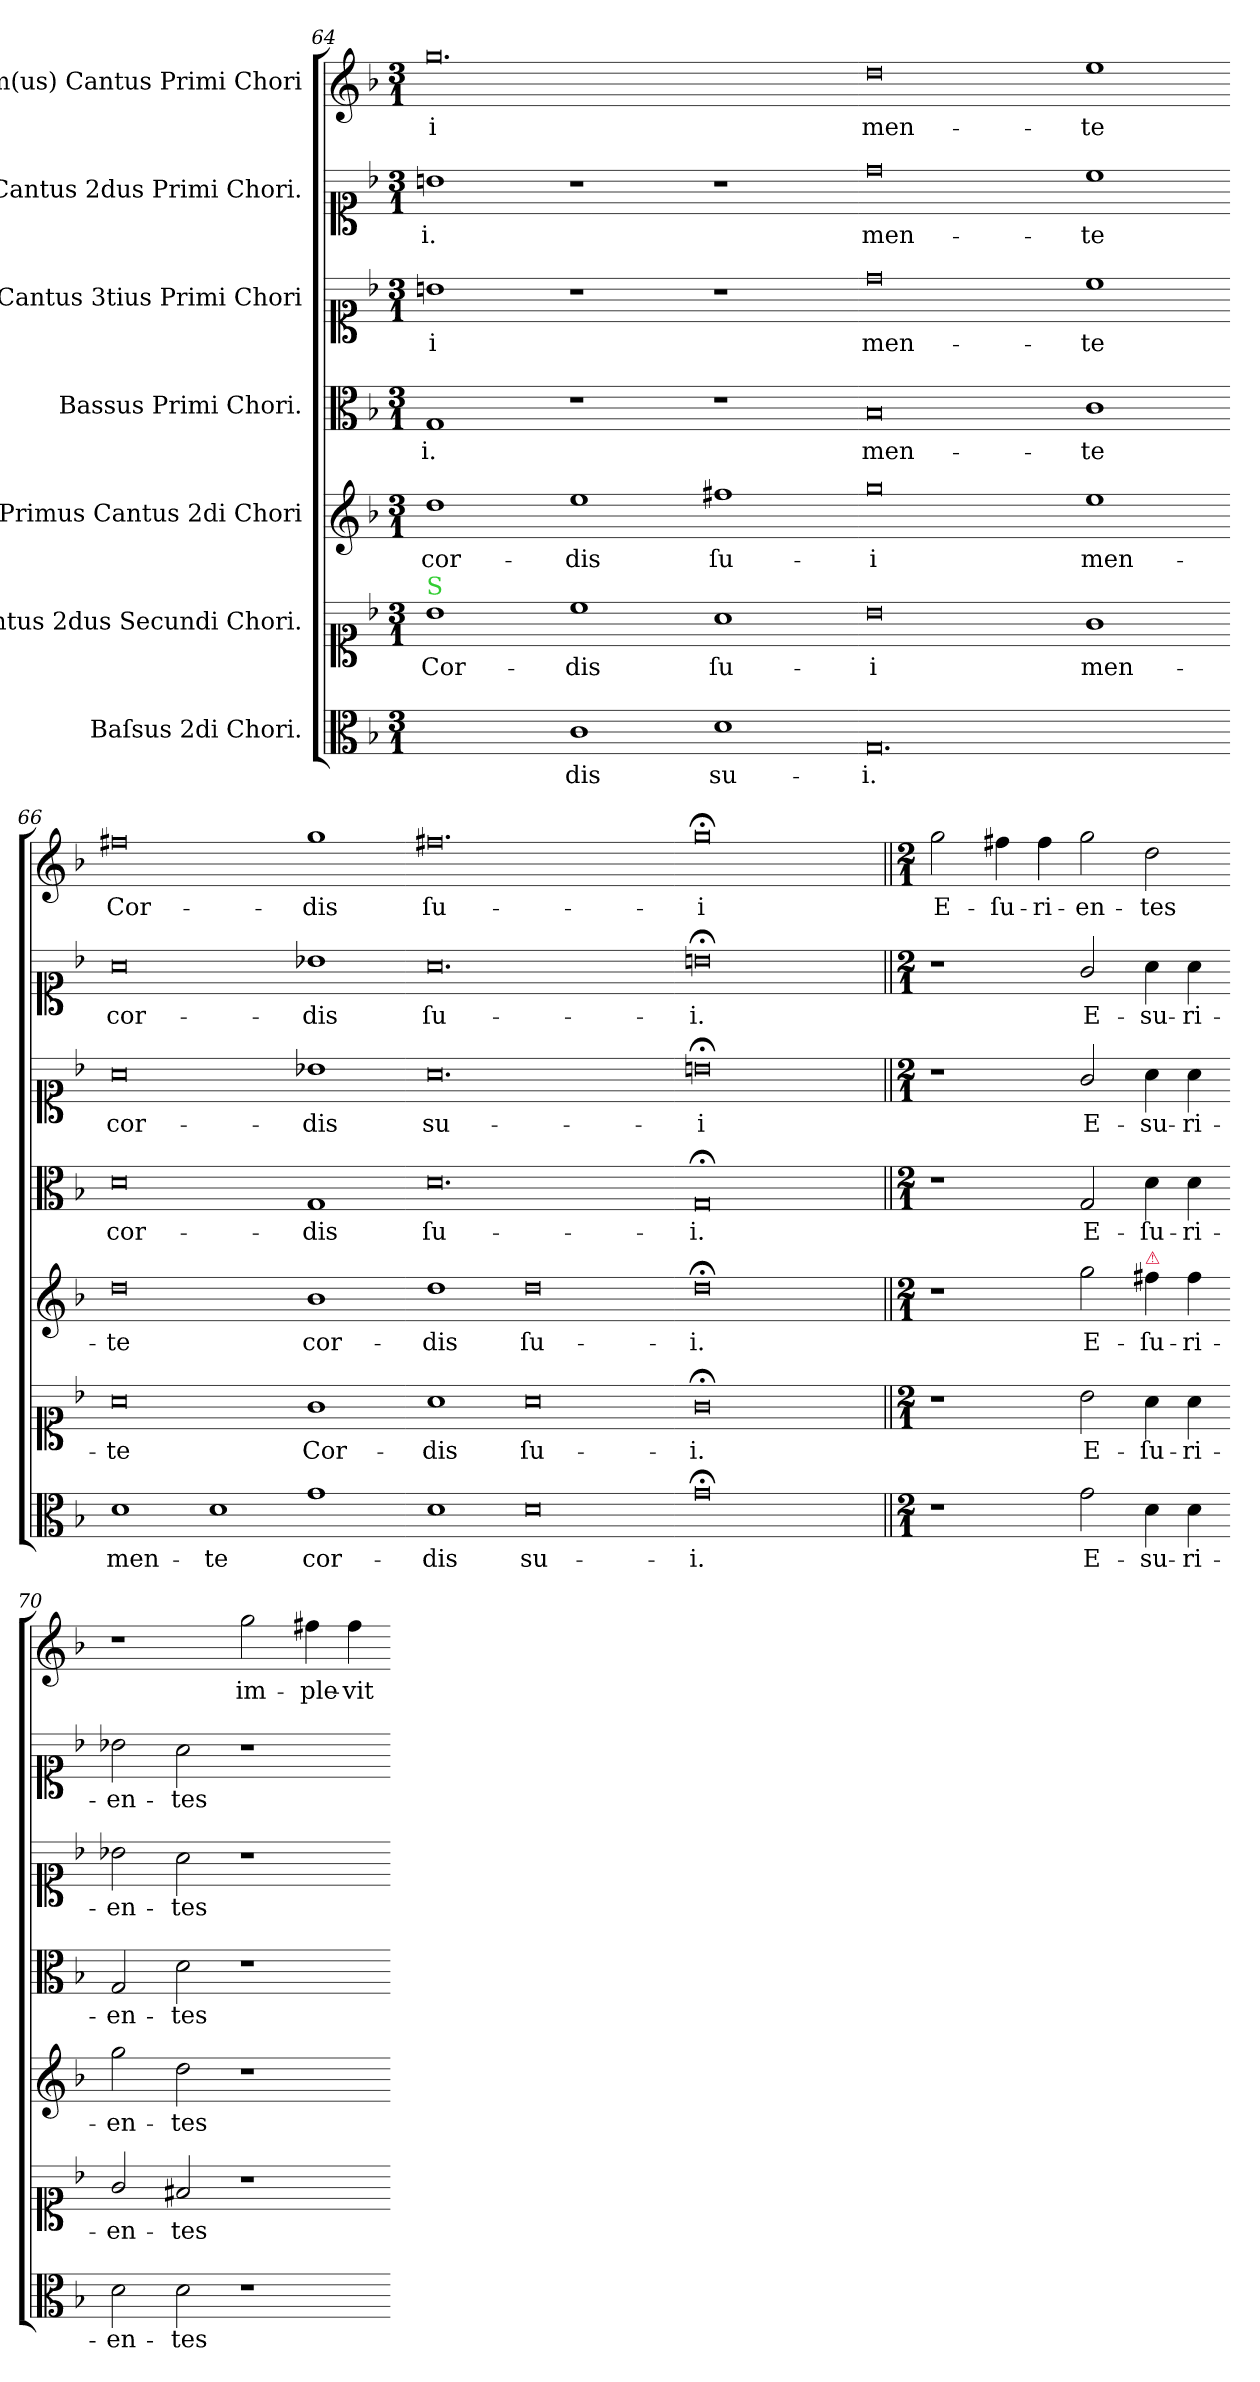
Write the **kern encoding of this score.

**kern	**text	**kern	**text	**kern	**text	**kern	**text	**kern	**text	**kern	**text	**kern	**text
*part7	*part7	*part6	*part6	*part5	*part5	*part4	*part4	*part3	*part3	*part2	*part2	*part1	*part1
*staff7	*staff7	*staff6	*staff6	*staff5	*staff5	*staff4	*staff4	*staff3	*staff3	*staff2	*staff2	*staff1	*staff1
*I"Baſsus 2di Chori.	*	*I"Cantus 2dus Secundi Chori.	*	*I"Primus Cantus 2di Chori	*	*I"Bassus Primi Chori.	*	*I"Cantus 3tius Primi Chori	*	*I"Cantus 2dus Primi Chori.	*	*I"Im(us) Cantus Primi Chori	*
*clefC3	*	*clefC1	*	*clefG2	*	*clefC3	*	*clefC1	*	*clefC1	*	*clefG2	*
*k[b-]	*	*k[b-]	*	*k[b-]	*	*k[b-]	*	*k[b-]	*	*k[b-]	*	*k[b-]	*
*M3/1	*	*M3/1	*	*M3/1	*	*M3/1	*	*M3/1	*	*M3/1	*	*M3/1	*
=64	=64	=64	=64	=64	=64	=64	=64	=64	=64	=64	=64	=64	=64
!	!	!LO:TX:a:color=limegreen:t=S	!	!	!	!	!	!	!	!	!	!	!
!	!	!	!	!	!LO:LY:i	!	!	!	!	!	!LO:LY:i	!	!
1gyy	cor-	1b-	Cor-	1dd	cor-	1G	-i.	1bn	-i	1bn	-i.	0.gg	-i
!	!	!	!	!	!LO:LY:i	!	!	!	!	!	!	!	!
1c	-dis	1cc	-dis	1ee	-dis	1r	.	1r	.	1r	.	.	.
!	!	!	!	!	!LO:LY:i	!	!	!	!	!	!	!	!
1d	su-	1a	ſu-	1ff#X	ſu-	1r	.	1r	.	1r	.	.	.
=65-	=65-	=65-	=65-	=65-	=65-	=65-	=65-	=65-	=65-	=65-	=65-	=65-	=65-
!	!	!	!	!	!LO:LY:i	!	!	!	!	!	!	!	!
0.G	-i.	0b-	-i	0gg	-i	0B-	men-	0dd	men-	0dd	men-	0dd	men-
.	.	1g	men-	1ee	men-	1c	-te	1cc	-te	1cc	-te	1ee	-te
=66-	=66-	=66-	=66-	=66-	=66-	=66-	=66-	=66-	=66-	=66-	=66-	=66-	=66-
1d	men-	0a	-te	0dd	-te	0d	cor-	0a	cor-	0a	cor-	0ff#X	Cor-
1d	-te	.	.	.	.	.	.	.	.	.	.	.	.
1g	cor-	1g	Cor-	1b-	cor-	1G	-dis	1b-X	-dis	1b-X	-dis	1gg	-dis
=67-	=67-	=67-	=67-	=67-	=67-	=67-	=67-	=67-	=67-	=67-	=67-	=67-	=67-
1d	-dis	1a	-dis	1dd	-dis	0.d	ſu-	0.a	su-	0.a	ſu-	0.ff#X	ſu-
0d	su-	0a	ſu-	0dd	ſu-	.	.	.	.	.	.	.	.
=68-	=68-	=68-	=68-	=68-	=68-	=68-	=68-	=68-	=68-	=68-	=68-	=68-	=68-
!LO:N:vis=0	!	!LO:N:vis=0	!	!LO:N:vis=0	!	!LO:N:vis=0	!	!LO:N:vis=0	!	!LO:N:vis=0	!	!LO:N:vis=0	!
0.g;<;	-i.	0.g;<;	-i.	0.dd;<	-i.	0.G;<;	-i.	0.bn;<;	-i	0.bn;<;	-i.	0.gg;<;	-i
=69||	=69||	=69||	=69||	=69||	=69||	=69||	=69||	=69||	=69||	=69||	=69||	=69||	=69||
*M2/1	*	*M2/1	*	*M2/1	*	*M2/1	*	*M2/1	*	*M2/1	*	*M2/1	*
1r	.	1r	.	1r	.	1r	.	1r	.	1r	.	2gg\	E-
.	.	.	.	.	.	.	.	.	.	.	.	4ff#X\	-ſu-
.	.	.	.	.	.	.	.	.	.	.	.	4ff#\	-ri-
2g\	E-	2b-\	E-	2gg\	E-	2G/	E-	2g/	E-	2g/	E-	2gg\	-en-
!	!	!	!	!LO:TX:a:color=crimson:t=⚠	!	!	!	!	!	!	!	!	!
4d\	-su-	4a\	-ſu-	4ff#X\	-ſu-	4d\	-ſu-	4a\	-su-	4a\	-su-	2dd\	-tes
4d\	-ri-	4a\	-ri-	4ff#\	-ri-	4d\	-ri-	4a\	-ri-	4a\	-ri-	.	.
=70-	=70-	=70-	=70-	=70-	=70-	=70-	=70-	=70-	=70-	=70-	=70-	=70-	=70-
2d\	-en-	2g/	-en-	2gg\	-en-	2G/	-en-	2b-X\	-en-	2b-X\	-en-	1r	.
2d\	-tes	2f#X/	-tes	2dd\	-tes	2d\	-tes	2a\	-tes	2a\	-tes	.	.
1r	.	1r	.	1r	.	1r	.	1r	.	1r	.	2gg\	im-
.	.	.	.	.	.	.	.	.	.	.	.	4ff#X\	-ple-
.	.	.	.	.	.	.	.	.	.	.	.	4ff#\	-vit
=-	=-	=-	=-	=-	=-	=-	=-	=-	=-	=-	=-	=-	=-
*-	*-	*-	*-	*-	*-	*-	*-	*-	*-	*-	*-	*-	*-
